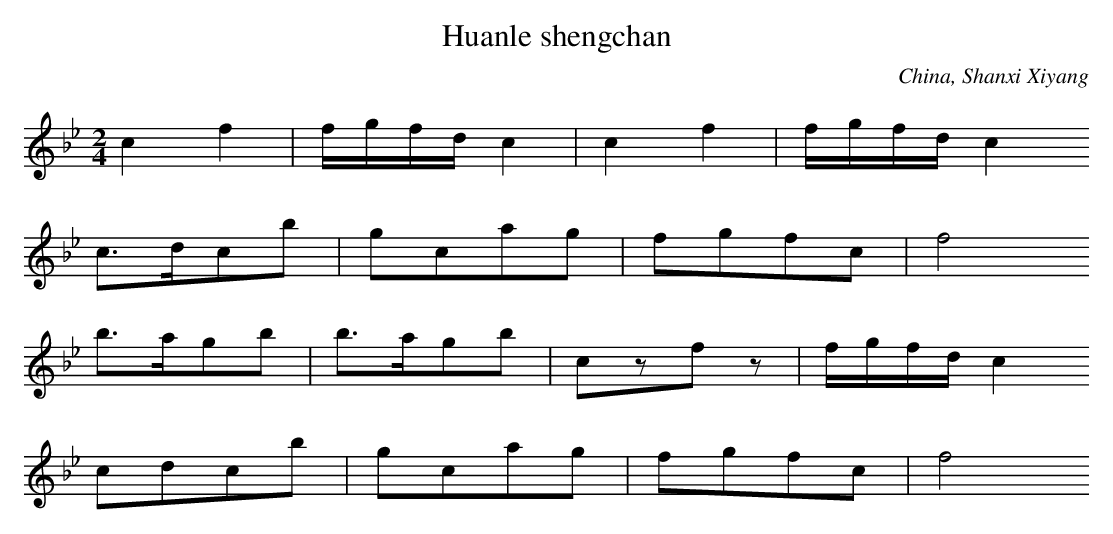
X:1
T: Huanle shengchan
O: China, Shanxi Xiyang
M: 2/4
L: 1/16
K: Bb
c4f4 | fgfdc4 | c4f4 | fgfdc4
c3dc2b2 | g2c2a2g2 | f2g2f2c2 | f8
b3ag2b2 | b3ag2b2 | c2z2f2z2 | fgfdc4
c2d2c2b2 | g2c2a2g2 | f2g2f2c2 | f8
